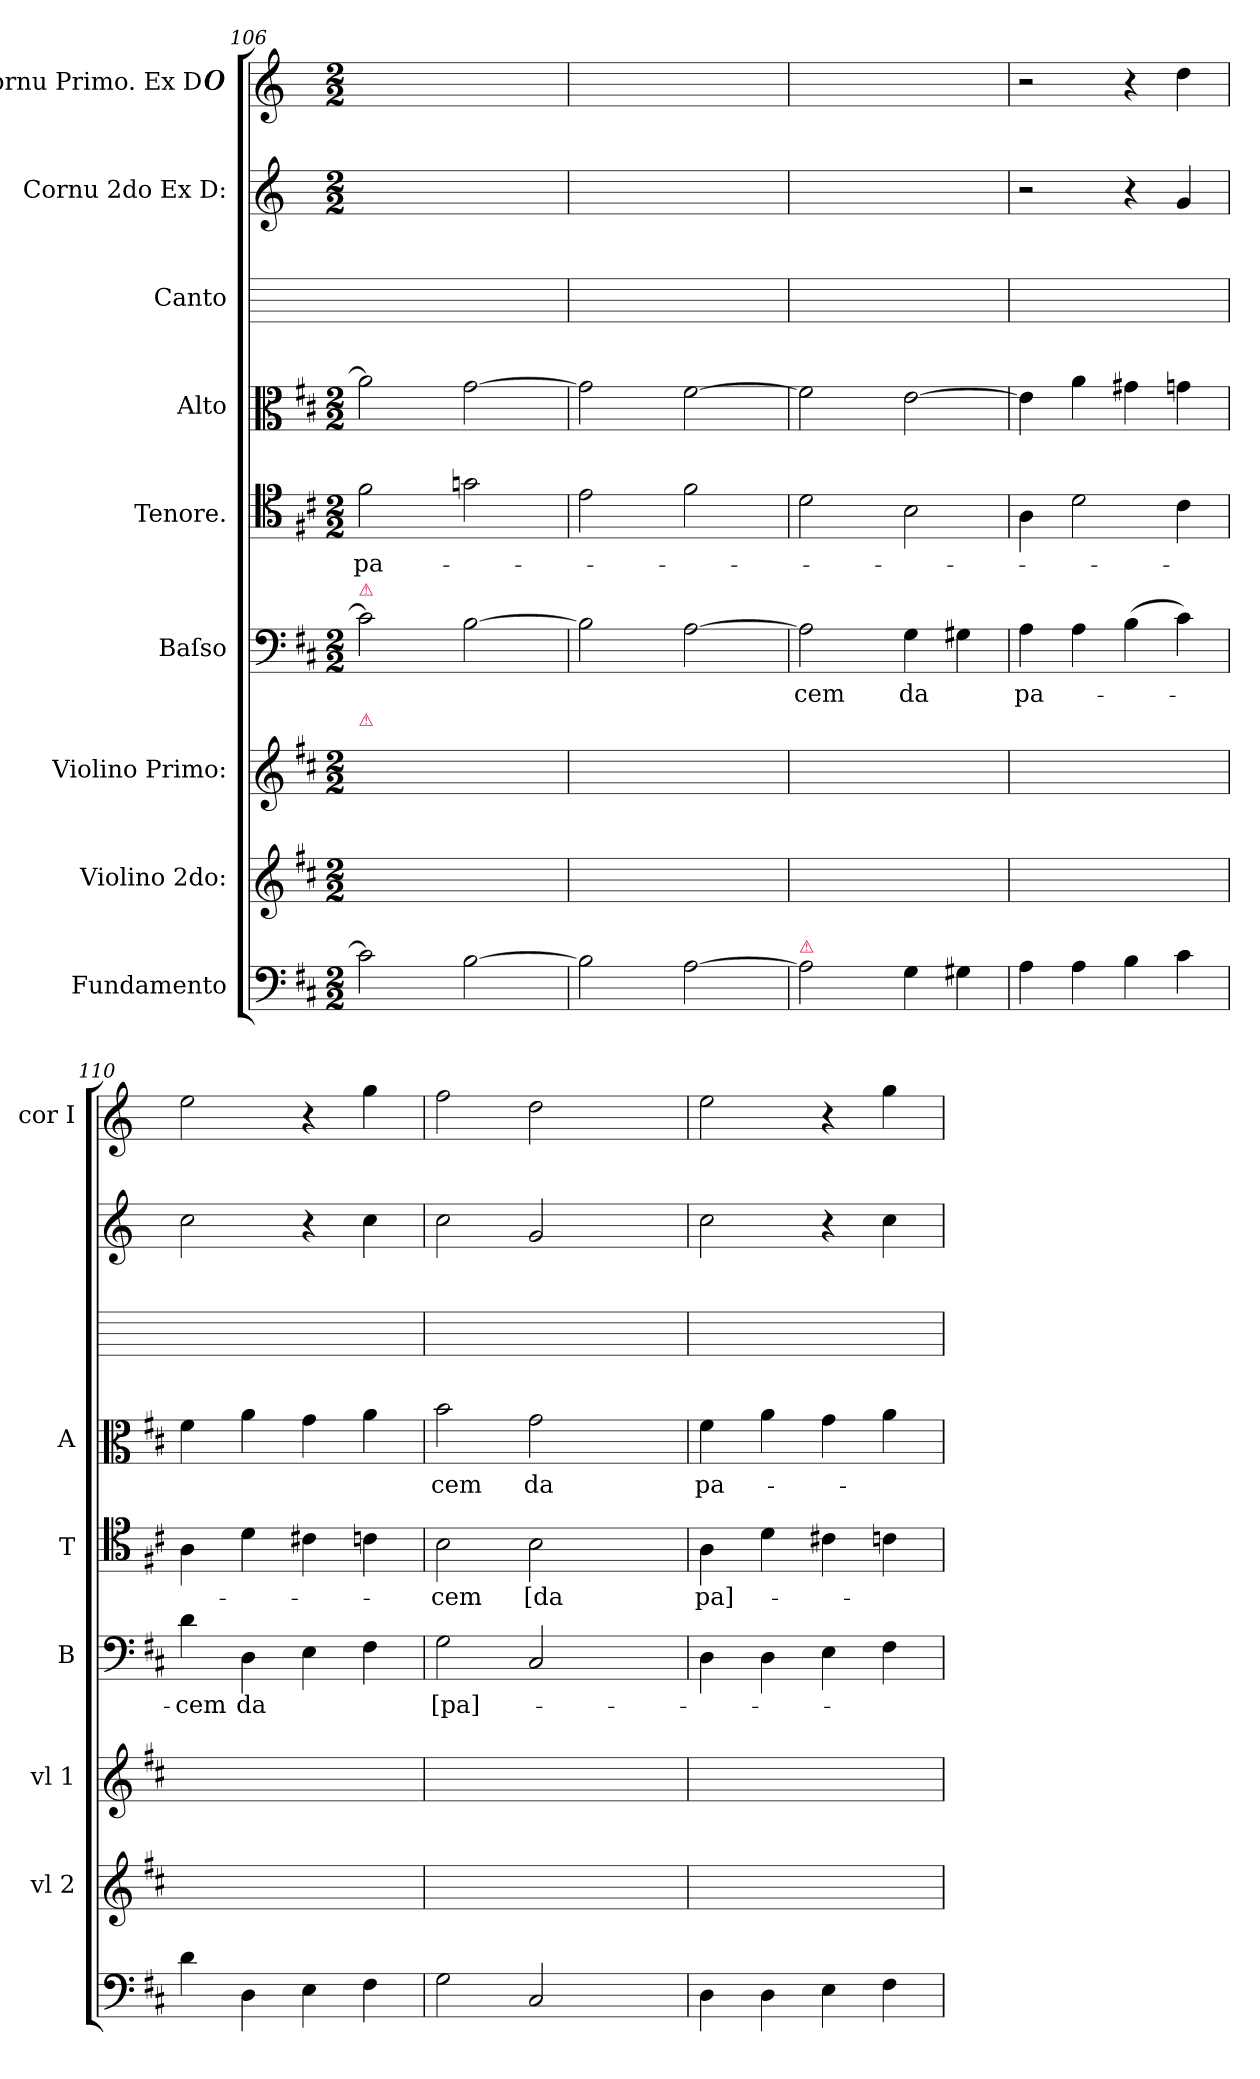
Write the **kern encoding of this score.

**kern	**kern	**kern	**kern	**text	**kern	**text	**kern	**text	**kern	**kern	**kern
*part9	*part8	*part7	*part6	*part6	*part5	*part5	*part4	*part4	*part3	*part2	*part1
*staff9	*staff8	*staff7	*staff6	*staff6	*staff5	*staff5	*staff4	*staff4	*staff3	*staff2	*staff1
*I"Fundamento	*I"Violino 2do:	*I"Violino Primo:	*I"Baſso	*	*I"Tenore.	*	*I"Alto	*	*I"Canto	*I"Cornu 2do Ex D:	*I"Cornu Primo. Ex D#
*	*I'vl 2	*I'vl 1	*I'B	*	*I'T	*	*I'A	*	*	*	*I'cor I
*clefF4	*clefG2	*clefG2	*clefF4	*	*clefC4	*	*clefC3	*	*	*clefG2	*clefG2
*	*	*	*	*	*	*	*	*	*	*ITrd-1c-2	*ITrd-1c-2
*k[f#c#]	*k[f#c#]	*k[f#c#]	*k[f#c#]	*	*k[f#c#]	*	*k[f#c#]	*	*	*k[f#c#]	*k[f#c#]
*D:	*D:	*D:	*D:	*	*D:	*	*D:	*	*	*D:	*D:
*M2/2	*M2/2	*M2/2	*M2/2	*	*M2/2	*	*M2/2	*	*	*M2/2	*M2/2
=106	=106	=106	=106	=106	=106	=106	=106	=106	=106	=106	=106
!	!	!	!LO:TX:a:color=crimson:t=⚠	!	!	!	!	!	!	!	!
!	!	!LO:TX:a:color=crimson:t=⚠	!	!	!	!	!	!	!	!	!
2c#\]	2.dd\yy	4aa!\yy]	2c#\]	.	2f#\	pa-	2a\]	.	1ryy	1ryy	1ryy
.	.	4ff#\yy	.	.	.	.	.	.	.	.	.
[2B\	.	[2ggn\yy	[2B\	.	2gn\	.	[2g\	.	.	.	.
.	4g/yy	.	.	.	.	.	.	.	.	.	.
=107	=107	=107	=107	=107	=107	=107	=107	=107	=107	=107	=107
2B\]	2.cc#\yy	4gg!\yy]	2B\]	.	2e\	.	2g\]	.	1ryy	1ryy	1ryy
.	.	4ee\yy	.	.	.	.	.	.	.	.	.
[2A\	.	[2ff#\yy	[2A\	.	2f#\	.	[2f#\	.	.	.	.
.	4f#/yy	.	.	.	.	.	.	.	.	.	.
=108	=108	=108	=108	=108	=108	=108	=108	=108	=108	=108	=108
!LO:TX:a:color=crimson:t=⚠	!	!	!	!	!	!	!	!	!	!	!
2A\]	1byy	4ff#\yy]	2A\]	-cem	2d\	.	2f#\]	.	1ryy	1ryy	1ryy
.	.	2ee\yy	.	.	.	.	.	.	.	.	.
4G\	.	.	4G\	da	2B\	.	[2e\	.	.	.	.
4G#X\	.	4dd\yy	4G#X\	.	.	.	.	.	.	.	.
=109	=109	=109	=109	=109	=109	=109	=109	=109	=109	=109	=109
4A\	4e/yy	4cc#\yy	4A\	pa-	4A\	.	4e\]	.	1ryy	2r	2r
4A\	4cc#\yy	4aa\yy	4A\	.	2d\	.	4a\	.	.	.	.
4B\	4dd\yy	4gg#X\yy	(4B\	.	.	.	4g#X\	.	.	4r	4r
4c#\	4ee\yy	4ggn\yy	4c#\)	.	4c#\	.	4gn\	.	.	4a/	4ee\
=110	=110	=110	=110	=110	=110	=110	=110	=110	=110	=110	=110
4d\	4a/yy	4ff#\yy	4d\	-cem	4A\	.	4f#\	.	1ryy	2dd\	2ff#\
4D\	4ff#\yy	4ddd\yy	4D\	da	4d\	.	4a\	.	.	.	.
4E\	4gg\yy	4ccc#\yy	4E\	.	4c#X\	.	4g\	.	.	4r	4r
4F#\	4aa\yy	4cccn\yy	4F#\	.	4cn\	.	4a\	.	.	4dd\	4aa\
=111	=111	=111	=111	=111	=111	=111	=111	=111	=111	=111	=111
2G\	2dd\yy	2bb\yy	2G\	[pa]-	2B\	-cem	2b\	-cem	1ryy	2dd\	2gg\
2C#/	2ee\yy	8aa\Lyy	2C#/	.	2B\	[da	2g\	da	.	2a/	2ee\
.	.	8gg\yy	.	.	.	.	.	.	.	.	.
.	.	8ff#\yy	.	.	.	.	.	.	.	.	.
.	.	8ee\Jyy	.	.	.	.	.	.	.	.	.
=112	=112	=112	=112	=112	=112	=112	=112	=112	=112	=112	=112
4D\	4ff#\yy	4dd\yy	4D\	.	4A\	pa]-	4f#\	pa-	1ryy	2dd\	2ff#\
4D\	4ff#\yy	4ddd\yy	4D\	.	4d\	.	4a\	.	.	.	.
4E\	4gg\yy	4ccc#\yy	4E\	.	4c#X\	.	4g\	.	.	4r	4r
4F#\	4aa\yy	4cccn\yy	4F#\	.	4cn\	.	4a\	.	.	4dd\	4aa\
=	=	=	=	=	=	=	=	=	=	=	=
*-	*-	*-	*-	*-	*-	*-	*-	*-	*-	*-	*-
